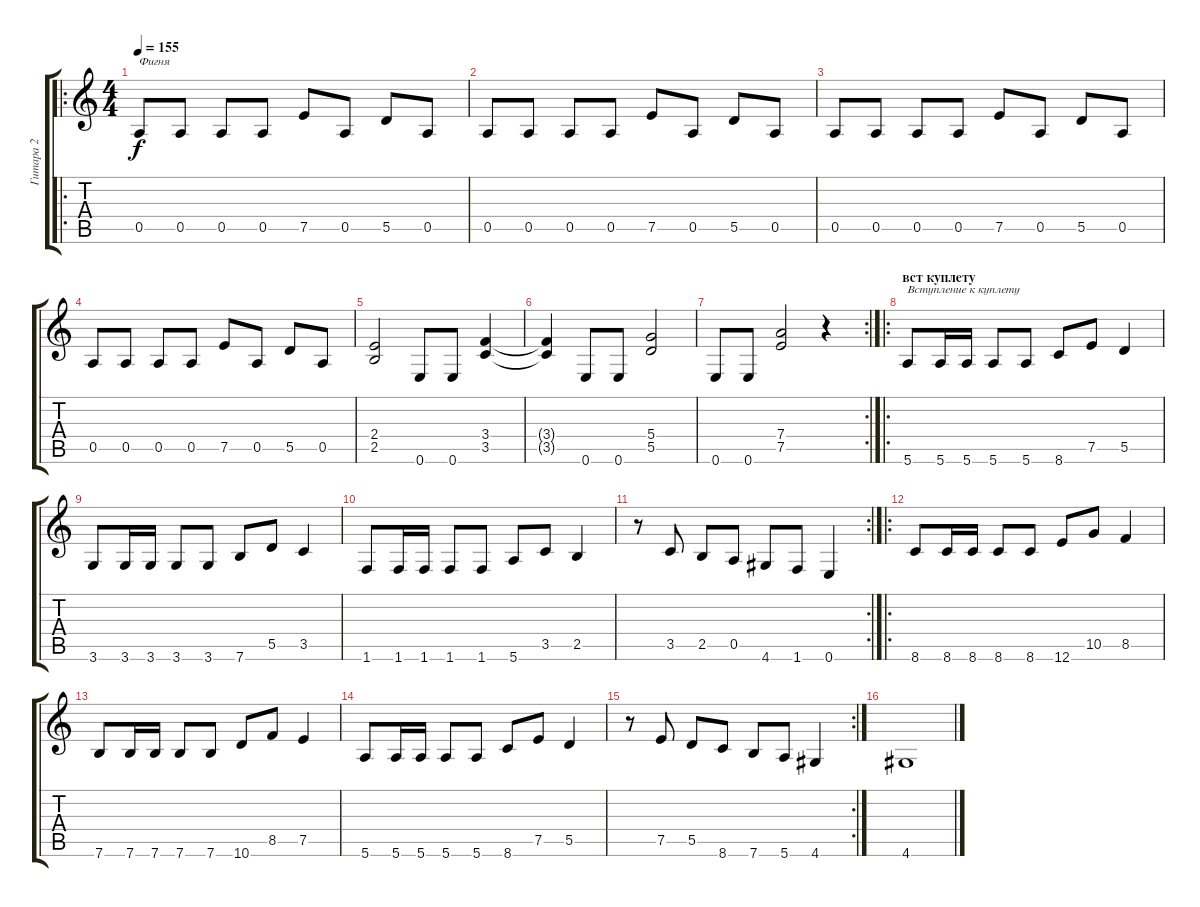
\track ("Гитара 2" "Гитара 2") {instrument distortionguitar}
\staff {score tabs}
\tuning (E4 B3 G3 D3 A2 E2) {hide}
\ro
\ts (4 4)
\tempo 155
\clef g2
\ks c
0.5.8{txt "Фигня" dy f} 0.5.8 0.5.8 0.5.8 7.5.8 0.5.8 5.5.8 0.5.8 |
0.5.8 0.5.8 0.5.8 0.5.8 7.5.8 0.5.8 5.5.8 0.5.8 |
0.5.8 0.5.8 0.5.8 0.5.8 7.5.8 0.5.8 5.5.8 0.5.8 |
0.5.8 0.5.8 0.5.8 0.5.8 7.5.8 0.5.8 5.5.8 0.5.8 |
(2.4 2.5).2 0.6.8 0.6.8 (3.4 3.5).4 |
(3.4{t} 3.5{t}).4 0.6.8 0.6.8 (5.4 5.5).2 |
\rc 2
0.6.8 0.6.8 (7.4 7.5).2 r.4 |
\ro
\section ("" "вст куплету")
5.6.8{txt "Вступление к куплету"} 5.6.16 5.6.16 5.6.8 5.6.8 8.6.8 7.5.8 5.5.4 |
3.6.8 3.6.16 3.6.16 3.6.8 3.6.8 7.6.8 5.5.8 3.5.4 |
1.6.8 1.6.16 1.6.16 1.6.8 1.6.8 5.6.8 3.5.8 2.5.4 |
\rc 2
r.8 3.5.8 2.5.8 0.5.8 4.6.8 1.6.8 0.6.4 |
\ro
8.6.8 8.6.16 8.6.16 8.6.8 8.6.8 12.6.8 10.5.8 8.5.4 |
7.6.8 7.6.16 7.6.16 7.6.8 7.6.8 10.6.8 8.5.8 7.5.4 |
5.6.8 5.6.16 5.6.16 5.6.8 5.6.8 8.6.8 7.5.8 5.5.4 |
\rc 2
r.8 7.5.8 5.5.8 8.6.8 7.6.8 5.6.8 4.6.4 |
4.6.1
